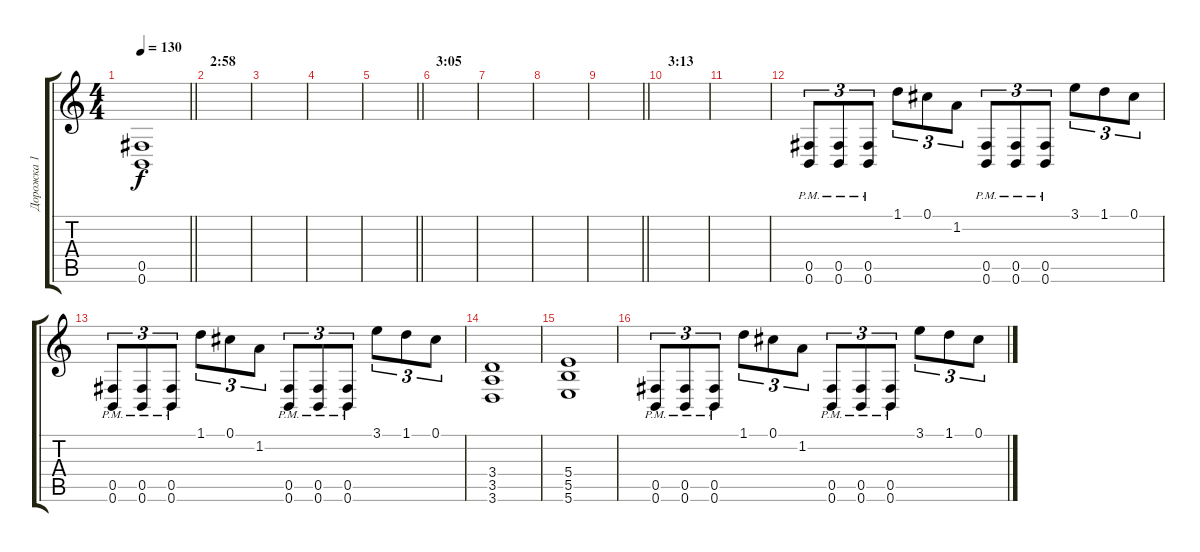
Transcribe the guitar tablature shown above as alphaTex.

\track ("Дорожка 1" "Дорожка 1") {instrument distortionguitar}
\staff {score tabs}
\tuning (Db4 Ab3 E3 B2 Gb2 B1) {hide}
\ts (4 4)
\tempo 130
\clef g2
\barLineRight lightlight
\ks c
(0.5{t} 0.6{t}).1{dy f} |
\section ("" "2:58")
|
|
|
\barLineRight lightlight
|
\section ("" "3:05")
|
|
|
\barLineRight lightlight
|
\section ("" "3:13")
|
|
(0.5{pm} 0.6{pm}).8{tu (3 2) volume 16} (0.5{pm} 0.6{pm}).8{tu (3 2)} (0.5{pm} 0.6{pm}).8{tu (3 2)} 1.1.8{tu (3 2)} 0.1.8{tu (3 2)} 1.2.8{tu (3 2)} (0.5{pm} 0.6{pm}).8{tu (3 2)} (0.5{pm} 0.6{pm}).8{tu (3 2)} (0.5{pm} 0.6{pm}).8{tu (3 2)} 3.1.8{tu (3 2)} 1.1.8{tu (3 2)} 0.1.8{tu (3 2)} |
(0.5{pm} 0.6{pm}).8{tu (3 2)} (0.5{pm} 0.6{pm}).8{tu (3 2)} (0.5{pm} 0.6{pm}).8{tu (3 2)} 1.1.8{tu (3 2)} 0.1.8{tu (3 2)} 1.2.8{tu (3 2)} (0.5{pm} 0.6{pm}).8{tu (3 2)} (0.5{pm} 0.6{pm}).8{tu (3 2)} (0.5{pm} 0.6{pm}).8{tu (3 2)} 3.1.8{tu (3 2)} 1.1.8{tu (3 2)} 0.1.8{tu (3 2)} |
(3.4 3.5 3.6).1 |
(5.4 5.5 5.6).1 |
(0.5{pm} 0.6{pm}).8{tu (3 2)} (0.5{pm} 0.6{pm}).8{tu (3 2)} (0.5{pm} 0.6{pm}).8{tu (3 2)} 1.1.8{tu (3 2)} 0.1.8{tu (3 2)} 1.2.8{tu (3 2)} (0.5{pm} 0.6{pm}).8{tu (3 2)} (0.5{pm} 0.6{pm}).8{tu (3 2)} (0.5{pm} 0.6{pm}).8{tu (3 2)} 3.1.8{tu (3 2)} 1.1.8{tu (3 2)} 0.1.8{tu (3 2)}
